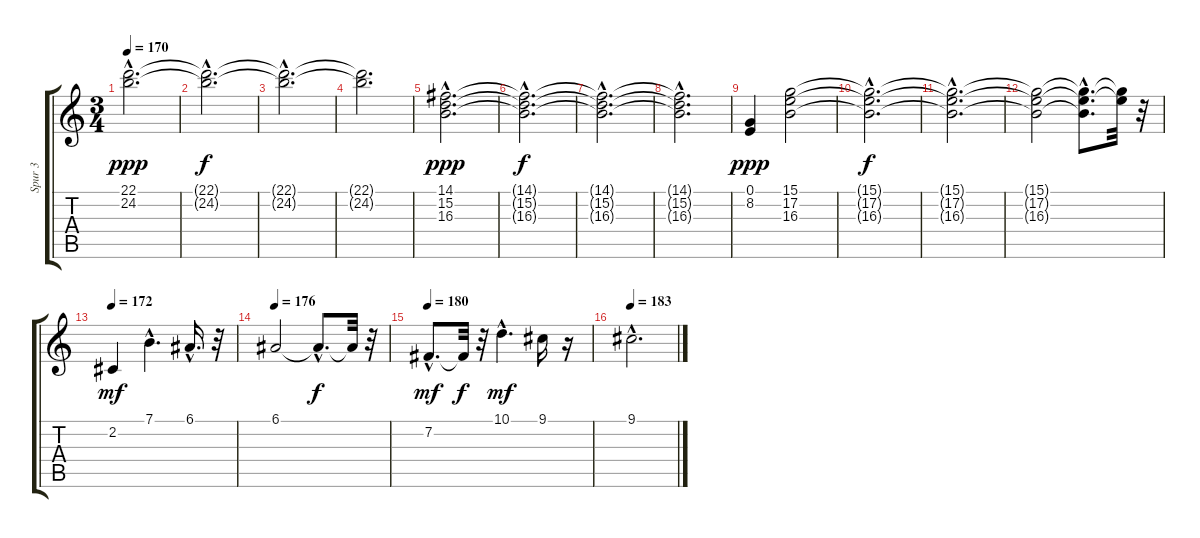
\track ("Spur 3" "Spur 3") {instrument stringensemble1}
\staff {score tabs}
\tuning (E4 B3 G3 D3 A2 E2) {hide}
\ts (3 4)
\tempo 170
\clef g2
\ks c
(22.1{hac} 24.2{hac}).2{d dy ppp} |
(22.1{hac t} 24.2{hac t}).2{d dy f} |
(22.1{hac t} 24.2{hac t}).2{d} |
(22.1{t} 24.2{t}).2{d} |
(14.1{hac} 15.2{hac} 16.3{hac}).2{d dy ppp} |
(14.1{hac t} 15.2{hac t} 16.3{hac t}).2{d dy f} |
(14.1{hac t} 15.2{hac t} 16.3{hac t}).2{d} |
(14.1{hac t} 15.2{hac t} 16.3{hac t}).2{d} |
(0.1 8.2).4{dy ppp} (15.1 17.2 16.3).2 |
(15.1{hac t} 17.2{hac t} 16.3{hac t}).2{d dy f} |
(15.1{hac t} 17.2{hac t} 16.3{hac t}).2{d} |
(15.1{t} 17.2{t} 16.3{t}).2 (15.1{hac t} 17.2{hac t} 16.3{t}).8{d} (15.1{t} 17.2{t}).32 r.32 |
\tempo 172
2.2.4{dy mf} 7.1{hac}.4{d} 6.1{hac}.16{d} r.32 |
\tempo 176
6.1.2 6.1{hac t}.8{d dy f} 6.1{t}.32 r.32 |
\tempo 180
7.2{hac}.8{d dy mf} 7.2{t}.32{dy f} r.32 10.1{hac}.4{d dy mf} 9.1.16 r.16 |
\tempo 183
9.1{hac}.2{d}
